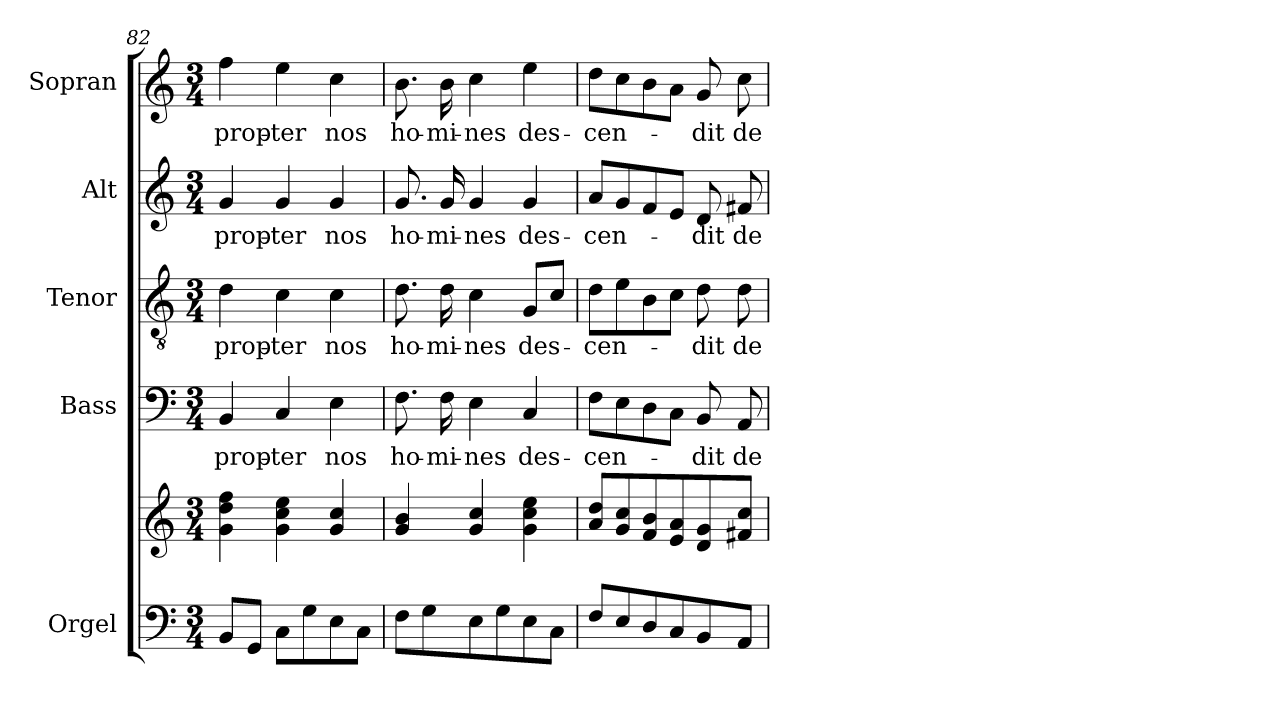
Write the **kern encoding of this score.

**kern	**kern	**kern	**text	**kern	**text	**kern	**text	**kern	**text
*part5	*part5	*part4	*part4	*part3	*part3	*part2	*part2	*part1	*part1
*staff6	*staff5	*staff4	*staff4	*staff3	*staff3	*staff2	*staff2	*staff1	*staff1
*I"Orgel	*	*I"Bass	*	*I"Tenor	*	*I"Alt	*	*I"Sopran	*
*I'Org.	*	*I'B.	*	*I'T.	*	*I'A.	*	*I'S.	*
*clefF4	*clefG2	*clefF4	*	*clefGv2	*	*clefG2	*	*clefG2	*
*k[]	*k[]	*k[]	*	*k[]	*	*k[]	*	*k[]	*
*C:	*C:	*C:	*	*C:	*	*C:	*	*C:	*
*M3/4	*M3/4	*M3/4	*	*M3/4	*	*M3/4	*	*M3/4	*
=82	=82	=82	=82	=82	=82	=82	=82	=82	=82
!	!	!	!LO:LY:b	!	!LO:LY:b	!	!LO:LY:b	!	!LO:LY:b
8BB/L	4g\ 4dd\ 4ff\	4BB/	prop-	4d\	prop-	4g/	prop-	4ff\	prop-
8GG/J	.	.	.	.	.	.	.	.	.
!	!	!	!LO:LY:b	!	!LO:LY:b	!	!LO:LY:b	!	!LO:LY:b
8C\L	4g\ 4cc\ 4ee\	4C/	-ter	4c\	-ter	4g/	-ter	4ee\	-ter
8G\	.	.	.	.	.	.	.	.	.
!	!	!	!LO:LY:b	!	!LO:LY:b	!	!LO:LY:b	!	!LO:LY:b
8E\	4g/ 4cc/	4E\	nos	4c\	nos	4g/	nos	4cc\	nos
8C\J	.	.	.	.	.	.	.	.	.
=83	=83	=83	=83	=83	=83	=83	=83	=83	=83
!	!	!	!LO:LY:b	!	!LO:LY:b	!	!LO:LY:b	!	!LO:LY:b
8F\L	4g/ 4b/	8.F\	ho-	8.d\	ho-	8.g/	ho-	8.b\	ho-
8G\	.	.	.	.	.	.	.	.	.
!	!	!	!LO:LY:b	!	!LO:LY:b	!	!LO:LY:b	!	!LO:LY:b
.	.	16F\	-mi-	16d\	-mi-	16g/	-mi-	16b\	-mi-
!	!	!	!LO:LY:b	!	!LO:LY:b	!	!LO:LY:b	!	!LO:LY:b
8E\	4g/ 4cc/	4E\	-nes	4c\	-nes	4g/	-nes	4cc\	-nes
8G\	.	.	.	.	.	.	.	.	.
!	!	!	!LO:LY:b	!	!LO:LY:b	!	!LO:LY:b	!	!LO:LY:b
8E\	4g\ 4cc\ 4ee\	4C/	des-	8G/L	des-	4g/	des-	4ee\	des-
8C\J	.	.	.	8c/J	.	.	.	.	.
!!LO:PB:g=z
=84	=84	=84	=84	=84	=84	=84	=84	=84	=84
!	!	!	!LO:LY:b	!	!LO:LY:b	!	!LO:LY:b	!	!LO:LY:b
8F/L	8a/ 8dd/L	8F\L	-cen-	8d\L	-cen-	8a/L	-cen-	8dd\L	-cen-
8E/	8g/ 8cc/	8E\	.	8e\	.	8g/	.	8cc\	.
8D/	8f/ 8b/	8D\	.	8B\	.	8f/	.	8b\	.
8C/	8e/ 8a/	8C\J	.	8c\J	.	8e/J	.	8a\J	.
!	!	!	!LO:LY:b	!	!LO:LY:b	!	!LO:LY:b	!	!LO:LY:b
8BB/	8d/ 8g/	8BB/	-dit	8d\	-dit	8d/	-dit	8g/	-dit
!	!	!	!LO:LY:b	!	!LO:LY:b	!	!LO:LY:b	!	!LO:LY:b
8AA/J	8f#X/ 8cc/J	8AA/	de	8d\	de	8f#X/	de	8cc\	de
=	=	=	=	=	=	=	=	=	=
*-	*-	*-	*-	*-	*-	*-	*-	*-	*-
